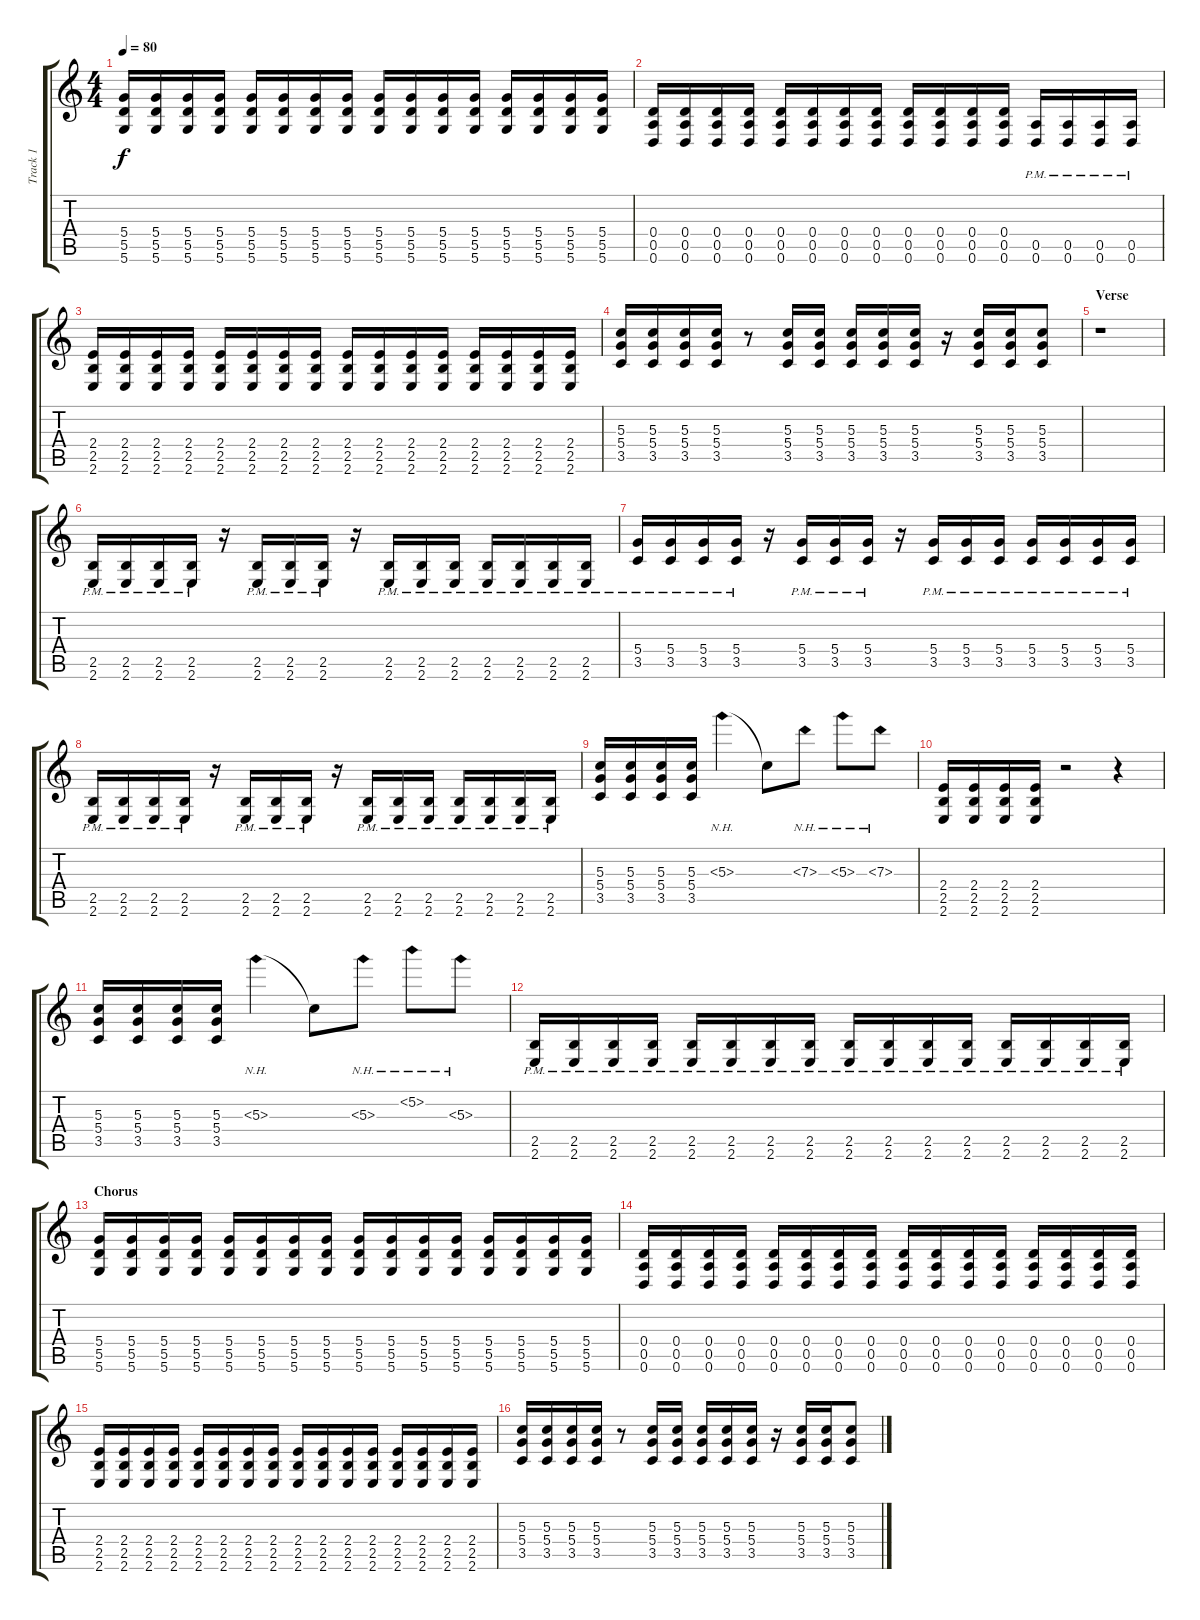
\track ("Track 1" "Track 1") {instrument overdrivenguitar}
\staff {score tabs}
\tuning (E4 B3 G3 D3 A2 D2) {hide}
\ts (4 4)
\tempo 80
\clef g2
\ks c
(5.4 5.5 5.6).16{dy f} (5.4 5.5 5.6).16 (5.4 5.5 5.6).16 (5.4 5.5 5.6).16 (5.4 5.5 5.6).16 (5.4 5.5 5.6).16 (5.4 5.5 5.6).16 (5.4 5.5 5.6).16 (5.4 5.5 5.6).16 (5.4 5.5 5.6).16 (5.4 5.5 5.6).16 (5.4 5.5 5.6).16 (5.4 5.5 5.6).16 (5.4 5.5 5.6).16 (5.4 5.5 5.6).16 (5.4 5.5 5.6).16 |
(0.4 0.5 0.6).16 (0.4 0.5 0.6).16 (0.4 0.5 0.6).16 (0.4 0.5 0.6).16 (0.4 0.5 0.6).16 (0.4 0.5 0.6).16 (0.4 0.5 0.6).16 (0.4 0.5 0.6).16 (0.4 0.5 0.6).16 (0.4 0.5 0.6).16 (0.4 0.5 0.6).16 (0.4 0.5 0.6).16 (0.5{pm} 0.6{pm}).16 (0.5{pm} 0.6{pm}).16 (0.5{pm} 0.6{pm}).16 (0.5{pm} 0.6{pm}).16 |
(2.4 2.5 2.6).16 (2.4 2.5 2.6).16 (2.4 2.5 2.6).16 (2.4 2.5 2.6).16 (2.4 2.5 2.6).16 (2.4 2.5 2.6).16 (2.4 2.5 2.6).16 (2.4 2.5 2.6).16 (2.4 2.5 2.6).16 (2.4 2.5 2.6).16 (2.4 2.5 2.6).16 (2.4 2.5 2.6).16 (2.4 2.5 2.6).16 (2.4 2.5 2.6).16 (2.4 2.5 2.6).16 (2.4 2.5 2.6).16 |
(5.3 5.4 3.5).16 (5.3 5.4 3.5).16 (5.3 5.4 3.5).16 (5.3 5.4 3.5).16 r.8 (5.3 5.4 3.5).16 (5.3 5.4 3.5).16 (5.3 5.4 3.5).16 (5.3 5.4 3.5).16 (5.3 5.4 3.5).16 r.16 (5.3 5.4 3.5).16 (5.3 5.4 3.5).16 (5.3 5.4 3.5).8 |
\section ("" "Verse")
r.1 |
(2.5{pm} 2.6{pm}).16 (2.5{pm} 2.6{pm}).16 (2.5{pm} 2.6{pm}).16 (2.5{pm} 2.6{pm}).16 r.16 (2.5{pm} 2.6{pm}).16 (2.5{pm} 2.6{pm}).16 (2.5{pm} 2.6{pm}).16 r.16 (2.5{pm} 2.6{pm}).16 (2.5{pm} 2.6{pm}).16 (2.5{pm} 2.6{pm}).16 (2.5{pm} 2.6{pm}).16 (2.5{pm} 2.6{pm}).16 (2.5{pm} 2.6{pm}).16 (2.5{pm} 2.6{pm}).16 |
(5.4{pm} 3.5{pm}).16 (5.4{pm} 3.5{pm}).16 (5.4{pm} 3.5{pm}).16 (5.4{pm} 3.5{pm}).16 r.16 (5.4{pm} 3.5{pm}).16 (5.4{pm} 3.5{pm}).16 (5.4{pm} 3.5{pm}).16 r.16 (5.4{pm} 3.5{pm}).16 (5.4{pm} 3.5{pm}).16 (5.4{pm} 3.5{pm}).16 (5.4{pm} 3.5{pm}).16 (5.4{pm} 3.5{pm}).16 (5.4{pm} 3.5{pm}).16 (5.4{pm} 3.5{pm}).16 |
(2.5{pm} 2.6{pm}).16 (2.5{pm} 2.6{pm}).16 (2.5{pm} 2.6{pm}).16 (2.5{pm} 2.6{pm}).16 r.16 (2.5{pm} 2.6{pm}).16 (2.5{pm} 2.6{pm}).16 (2.5{pm} 2.6{pm}).16 r.16 (2.5{pm} 2.6{pm}).16 (2.5{pm} 2.6{pm}).16 (2.5{pm} 2.6{pm}).16 (2.5{pm} 2.6{pm}).16 (2.5{pm} 2.6{pm}).16 (2.5{pm} 2.6{pm}).16 (2.5{pm} 2.6{pm}).16 |
(5.3 5.4 3.5).16 (5.3 5.4 3.5).16 (5.3 5.4 3.5).16 (5.3 5.4 3.5).16 5.3{nh}.4 5.3{t}.8 7.3{nh}.8 5.3{nh}.8 7.3{nh}.8 |
(2.4 2.5 2.6).16 (2.4 2.5 2.6).16 (2.4 2.5 2.6).16 (2.4 2.5 2.6).16 r.2 r.4 |
(5.3 5.4 3.5).16 (5.3 5.4 3.5).16 (5.3 5.4 3.5).16 (5.3 5.4 3.5).16 5.3{nh}.4 5.3{t}.8 5.3{nh}.8 5.2{nh}.8 5.3{nh}.8 |
(2.5{pm} 2.6{pm}).16 (2.5{pm} 2.6{pm}).16 (2.5{pm} 2.6{pm}).16 (2.5{pm} 2.6{pm}).16 (2.5{pm} 2.6{pm}).16 (2.5{pm} 2.6{pm}).16 (2.5{pm} 2.6{pm}).16 (2.5{pm} 2.6{pm}).16 (2.5{pm} 2.6{pm}).16 (2.5{pm} 2.6{pm}).16 (2.5{pm} 2.6{pm}).16 (2.5{pm} 2.6{pm}).16 (2.5{pm} 2.6{pm}).16 (2.5{pm} 2.6{pm}).16 (2.5{pm} 2.6{pm}).16 (2.5{pm} 2.6{pm}).16 |
\section ("" "Chorus")
(5.4 5.5 5.6).16 (5.4 5.5 5.6).16 (5.4 5.5 5.6).16 (5.4 5.5 5.6).16 (5.4 5.5 5.6).16 (5.4 5.5 5.6).16 (5.4 5.5 5.6).16 (5.4 5.5 5.6).16 (5.4 5.5 5.6).16 (5.4 5.5 5.6).16 (5.4 5.5 5.6).16 (5.4 5.5 5.6).16 (5.4 5.5 5.6).16 (5.4 5.5 5.6).16 (5.4 5.5 5.6).16 (5.4 5.5 5.6).16 |
(0.4 0.5 0.6).16 (0.4 0.5 0.6).16 (0.4 0.5 0.6).16 (0.4 0.5 0.6).16 (0.4 0.5 0.6).16 (0.4 0.5 0.6).16 (0.4 0.5 0.6).16 (0.4 0.5 0.6).16 (0.4 0.5 0.6).16 (0.4 0.5 0.6).16 (0.4 0.5 0.6).16 (0.4 0.5 0.6).16 (0.4 0.5 0.6).16 (0.4 0.5 0.6).16 (0.4 0.5 0.6).16 (0.4 0.5 0.6).16 |
(2.4 2.5 2.6).16 (2.4 2.5 2.6).16 (2.4 2.5 2.6).16 (2.4 2.5 2.6).16 (2.4 2.5 2.6).16 (2.4 2.5 2.6).16 (2.4 2.5 2.6).16 (2.4 2.5 2.6).16 (2.4 2.5 2.6).16 (2.4 2.5 2.6).16 (2.4 2.5 2.6).16 (2.4 2.5 2.6).16 (2.4 2.5 2.6).16 (2.4 2.5 2.6).16 (2.4 2.5 2.6).16 (2.4 2.5 2.6).16 |
(5.3 5.4 3.5).16 (5.3 5.4 3.5).16 (5.3 5.4 3.5).16 (5.3 5.4 3.5).16 r.8 (5.3 5.4 3.5).16 (5.3 5.4 3.5).16 (5.3 5.4 3.5).16 (5.3 5.4 3.5).16 (5.3 5.4 3.5).16 r.16 (5.3 5.4 3.5).16 (5.3 5.4 3.5).16 (5.3 5.4 3.5).8
